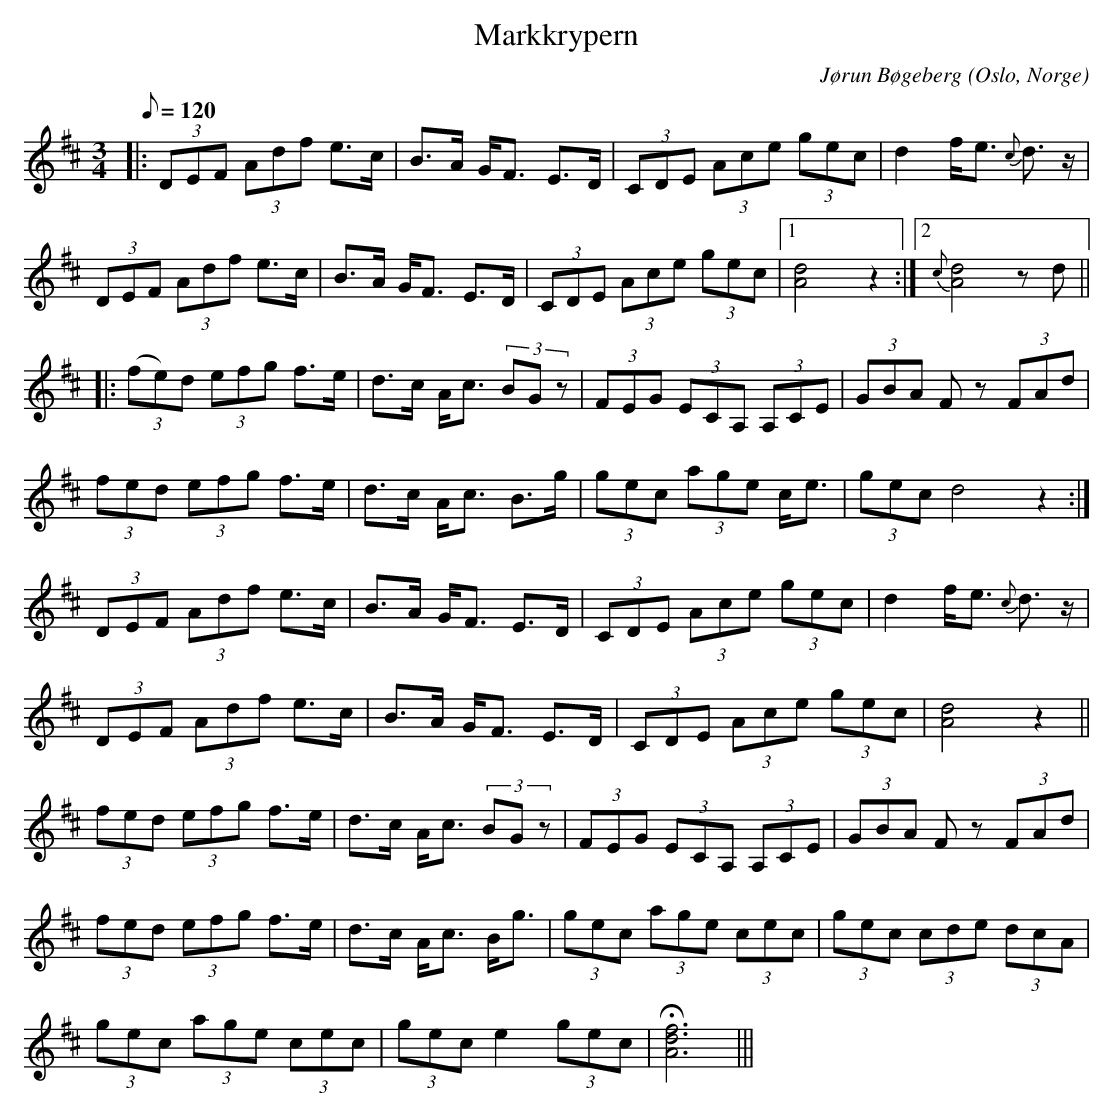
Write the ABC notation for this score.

X:1
T:Markkrypern
M:3/4
L:1/8
Q:120
O:Oslo, Norge
C:Jørun Bøgeberg
M:3/4
L:1/16
K:D
|:(3D2E2F2 (3A2d2f2 e3c | B3A GF3 E3D| (3C2D2E2 (3A2c2e2 (3g2e2c2| d4fe3 {c}d3z|
(3D2E2F2 (3A2d2f2 e3c | B3A GF3 E3D |(3C2D2E2 (3A2c2e2 (3g2e2c2|1 [A8d8]z4:|2 {c}[A8d8]z2d2 ||
|:(3(f2e2)d2 (3e2f2g2 f3e|d3c Ac3 (3B2G2z2| (3F2E2G2 (3E2C2A,2 (3A,2C2E2|(3G2B2A2 F2z2 (3F2A2d2|
 (3f2e2d2 (3e2f2g2 f3e|d3c Ac3 B3g |(3g2e2c2 (3a2g2e2 ce3| (3g2e2c2 d8z4:|
(3D2E2F2 (3A2d2f2 e3c | B3A GF3 E3D| (3C2D2E2 (3A2c2e2 (3g2e2c2| d4fe3 {c}d3z|
(3D2E2F2 (3A2d2f2 e3c | B3A GF3 E3D |(3C2D2E2 (3A2c2e2 (3g2e2c2| [A8d8]z4||
(3f2e2d2 (3e2f2g2 f3e|d3c Ac3 (3B2G2z2| (3F2E2G2 (3E2C2A,2 (3A,2C2E2|(3G2B2A2 F2z2 (3F2A2d2|
 (3f2e2d2 (3e2f2g2 f3e|d3c Ac3 Bg3 |(3g2e2c2 (3a2g2e2 (3c2e2c2|(3g2e2c2 (3c2d2e2 (3d2c2A2|
(3g2e2c2 (3a2g2e2 (3c2e2c2|(3g2e2c2 e4 (3g2e2c2|!fermata![Adf]12|||
